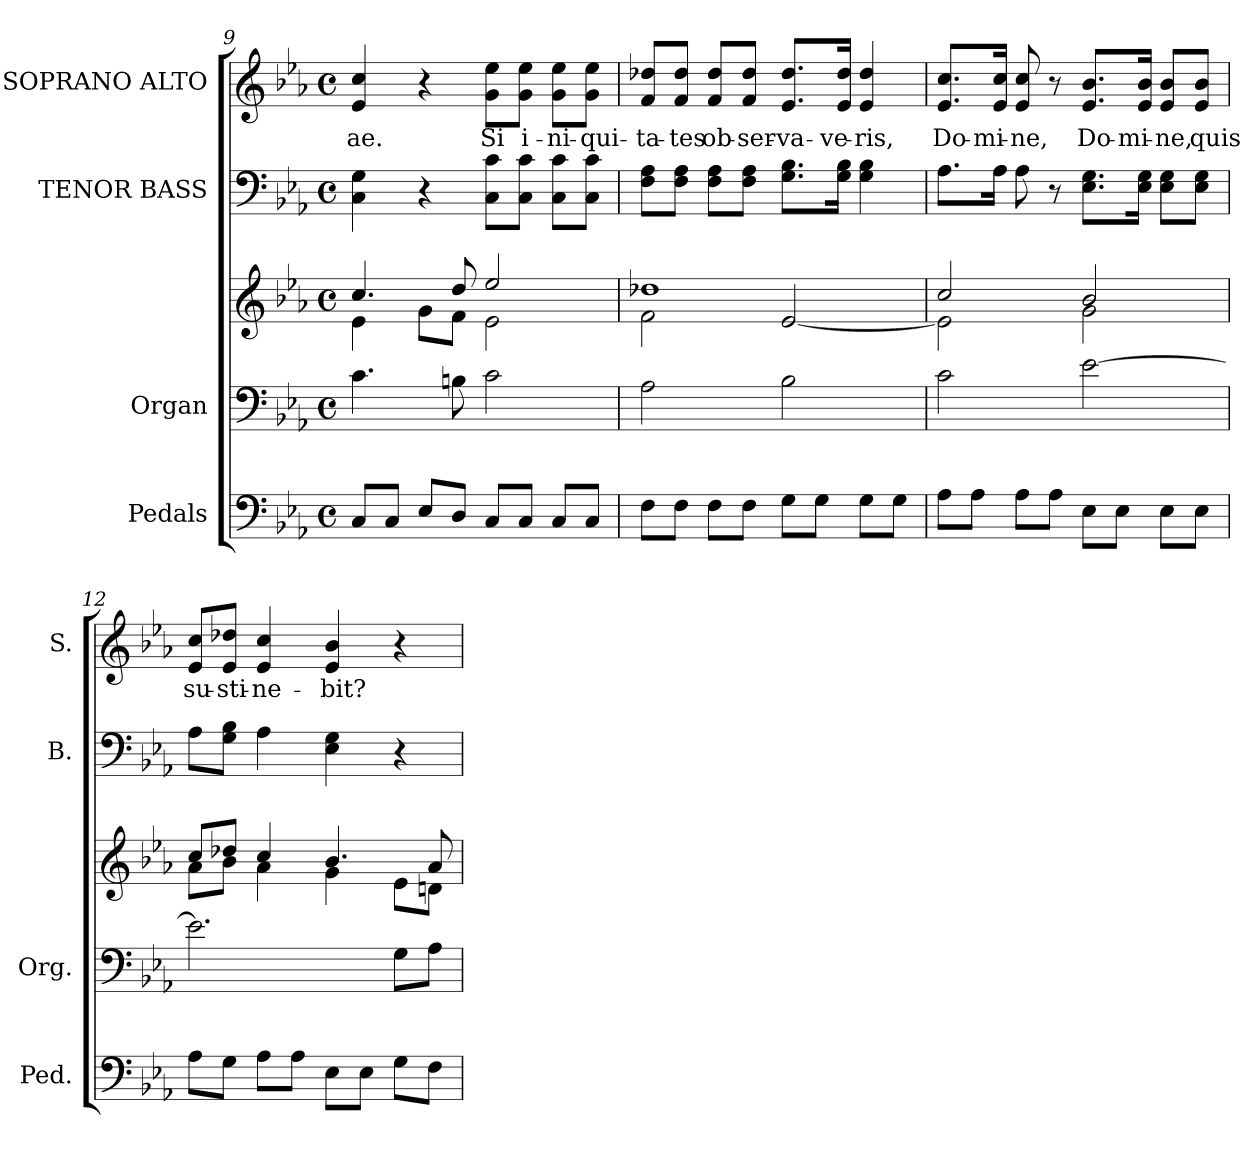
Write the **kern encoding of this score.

**kern	**kern	**kern	**kern	**kern	**text
*part4	*part3	*part3	*part2	*part1	*part1
*staff5	*staff4	*staff3	*staff2	*staff1	*staff1
*I"Pedals	*I"Organ	*	*I"TENOR BASS	*I"SOPRANO ALTO	*
*I'Ped.	*I'Org.	*	*I'B.	*I'S.	*
!!LO:LB:g=z
*clefF4	*clefF4	*clefG2	*clefF4	*clefG2	*
*k[b-e-a-]	*k[b-e-a-]	*k[b-e-a-]	*k[b-e-a-]	*k[b-e-a-]	*
*E-:	*E-:	*E-:	*E-:	*E-:	*
*M4/4	*M4/4	*M4/4	*M4/4	*M4/4	*
*met(c)	*met(c)	*met(c)	*met(c)	*met(c)	*
=9	=9	=9	=9	=9	=9
*	*	*^	*	*	*
!	!	!	!	!	!	!LO:LY:b:color=#000000
8Ci/L	4.ci\	4.cci/	4e-i\	4Ci\ 4Gi	4e-i/ 4cci	-ae.
8Ci/J	.	.	.	.	.	.
8E-i/L	.	.	8gi\L	4r	4r	.
8Di/J	8Bni\	8ddi/	8fi\J	.	.	.
!	!	!	!	!	!	!LO:LY:b:color=#000000
8Ci/L	2ci\	2ee-i/	2e-i\	8Ci\ 8ci\L	8gi\ 8ee-i\L	Si
!	!	!	!	!	!	!LO:LY:b:color=#000000
8Ci/J	.	.	.	8Ci\ 8ci\J	8gi\ 8ee-i\J	i-
!	!	!	!	!	!	!LO:LY:b:color=#000000
8Ci/L	.	.	.	8Ci\ 8ci\L	8gi\ 8ee-i\L	-ni-
!	!	!	!	!	!	!LO:LY:b:color=#000000
8Ci/J	.	.	.	8Ci\ 8ci\J	8gi\ 8ee-i\J	-qui-
=10	=10	=10	=10	=10	=10	=10
!	!	!	!	!	!	!LO:LY:b:color=#000000
8Fi\L	2A-i\	1dd-Xi	2fi\	8Fi\ 8A-i\L	8fi/ 8dd-Xi/L	-ta-
!	!	!	!	!	!	!LO:LY:b:color=#000000
8Fi\J	.	.	.	8Fi\ 8A-i\J	8fi/ 8dd-i/J	-tes
!	!	!	!	!	!	!LO:LY:b:color=#000000
8Fi\L	.	.	.	8Fi\ 8A-i\L	8fi/ 8dd-i/L	ob-
!	!	!	!	!	!	!LO:LY:b:color=#000000
8Fi\J	.	.	.	8Fi\ 8A-i\J	8fi/ 8dd-i/J	-ser-
!	!	!	!	!	!	!LO:LY:b:color=#000000
8Gi\L	2B-i\	.	[2e-i/	8.Gi\ 8.B-i\L	8.e-i/ 8.dd-i/L	-va-
8Gi\J	.	.	.	.	.	.
!	!	!	!	!	!	!LO:LY:b:color=#000000
.	.	.	.	16Gi\ 16B-i\Jk	16e-i/ 16dd-i/Jk	-ve-
!	!	!	!	!	!	!LO:LY:b:color=#000000
8Gi\L	.	.	.	4Gi\ 4B-i	4e-i/ 4dd-i	-ris,
8Gi\J	.	.	.	.	.	.
=11	=11	=11	=11	=11	=11	=11
!	!	!	!	!	!	!LO:LY:b:color=#000000
8A-i\L	2ci\	2cci/	2e-i\]	8.A-i\L	8.e-i/ 8.cci/L	Do-
8A-i\J	.	.	.	.	.	.
!	!	!	!	!	!	!LO:LY:b:color=#000000
.	.	.	.	16A-i\Jk	16e-i/ 16cci/Jk	-mi-
!	!	!	!	!	!	!LO:LY:b:color=#000000
8A-i\L	.	.	.	8A-i\	8e-i/ 8cci	-ne,
8A-i\J	.	.	.	8r	8r	.
!	!	!	!	!	!	!LO:LY:b:color=#000000
8E-i\L	[2e-i\	2b-i/	2gi\	8.E-i\ 8.Gi\L	8.e-i/ 8.b-i/L	Do-
8E-i\J	.	.	.	.	.	.
!	!	!	!	!	!	!LO:LY:b:color=#000000
.	.	.	.	16E-i\ 16Gi\Jk	16e-i/ 16b-i/Jk	-mi-
!	!	!	!	!	!	!LO:LY:b:color=#000000
8E-i\L	.	.	.	8E-i\ 8Gi\L	8e-i/ 8b-i/L	-ne,
!	!	!	!	!	!	!LO:LY:b:color=#000000
8E-i\J	.	.	.	8E-i\ 8Gi\J	8e-i/ 8b-i/J	quis
=12	=12	=12	=12	=12	=12	=12
!	!	!	!	!	!	!LO:LY:b:color=#000000
8A-i\L	2.e-i\]	8cci/L	8a-i\L	8A-i\L	8e-i/ 8cci/L	su-
!	!	!	!	!	!	!LO:LY:b:color=#000000
8Gi\J	.	8dd-Xi/J	8b-i\J	8Gi\ 8B-i\J	8e-i/ 8dd-Xi/J	-sti-
!	!	!	!	!	!	!LO:LY:b:color=#000000
8A-i\L	.	4cci/	4a-i\	4A-i\	4e-i/ 4cci	-ne-
8A-i\J	.	.	.	.	.	.
!	!	!	!	!	!	!LO:LY:b:color=#000000
8E-i\L	.	4.b-i/	4gi\	4E-i\ 4Gi	4e-i/ 4b-i	-bit?
8E-i\J	.	.	.	.	.	.
8Gi\L	8Gi\L	.	8e-i\L	4r	4r	.
8Fi\J	8A-i\J	8a-i/	8dni\J	.	.	.
*	*	*v	*v	*	*	*
=	=	=	=	=	=
*-	*-	*-	*-	*-	*-
